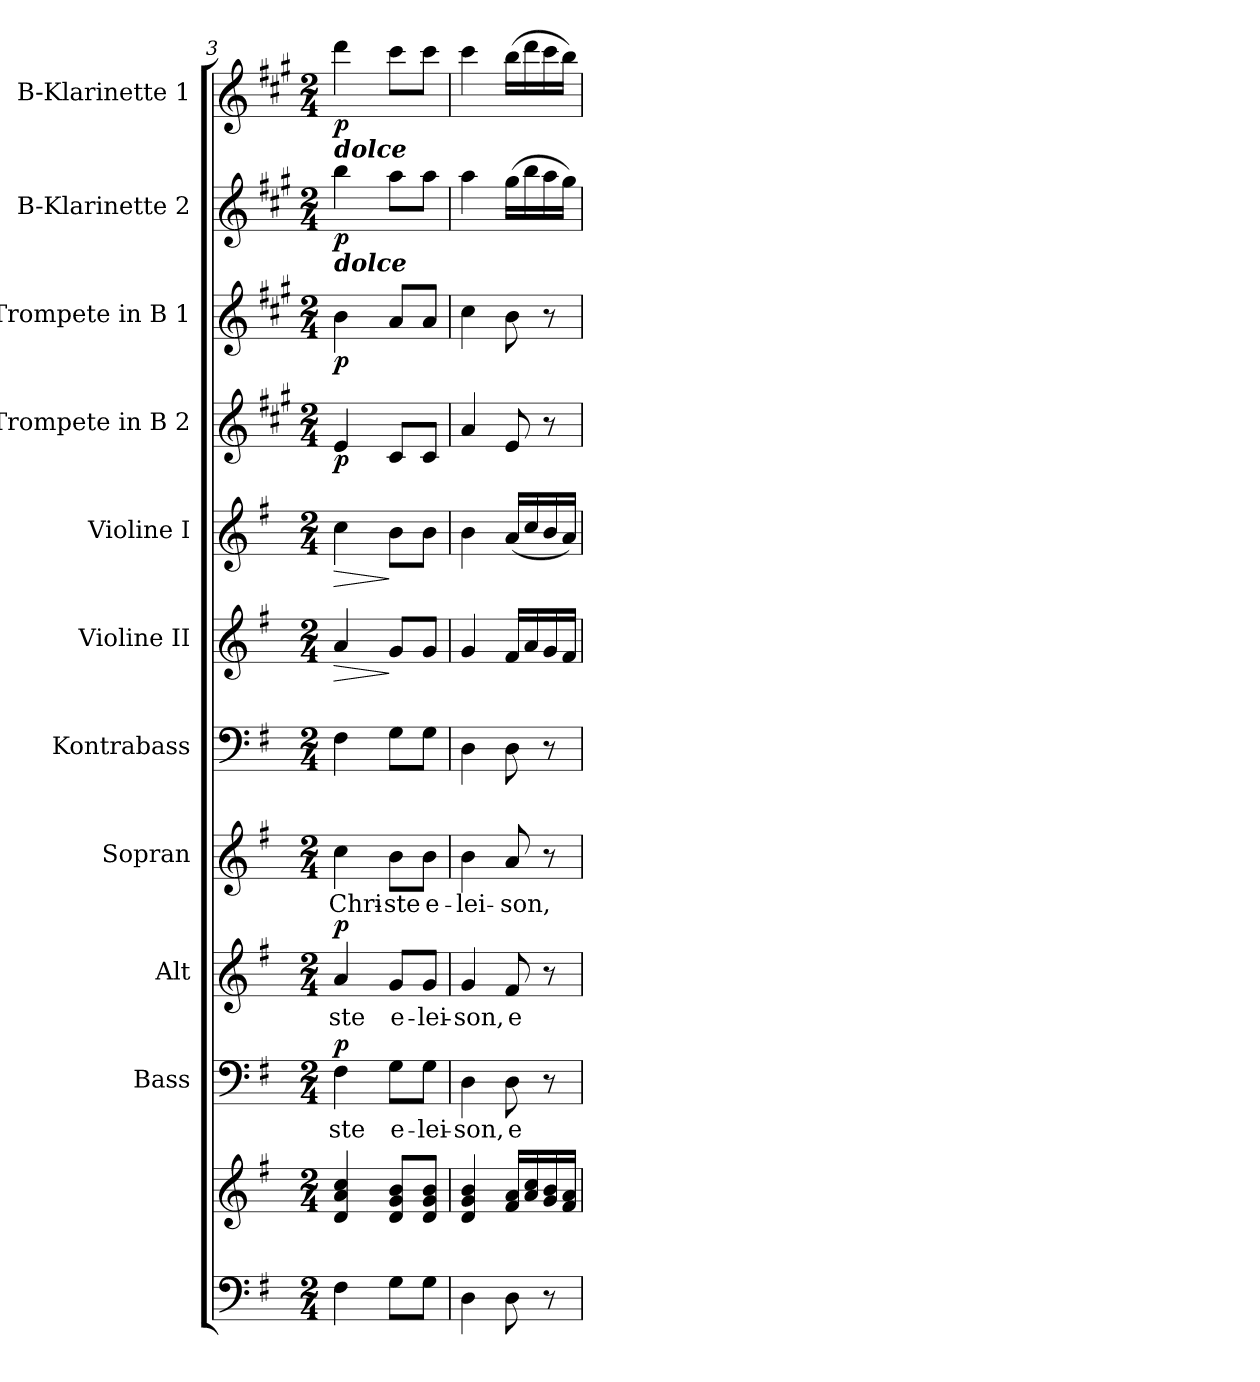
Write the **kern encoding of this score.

**kern	**kern	**kern	**text	**dynam	**kern	**text	**dynam	**kern	**text	**kern	**kern	**dynam	**kern	**dynam	**kern	**dynam	**kern	**dynam	**kern	**dynam	**kern	**dynam
*part11	*part11	*part10	*part10	*part10	*part9	*part9	*part9	*part8	*part8	*part7	*part6	*part6	*part5	*part5	*part4	*part4	*part3	*part3	*part2	*part2	*part1	*part1
*staff12	*staff11	*staff10	*staff10	*staff10	*staff9	*staff9	*staff9	*staff8	*staff8	*staff7	*staff6	*staff6	*staff5	*staff5	*staff4	*staff4	*staff3	*staff3	*staff2	*staff2	*staff1	*staff1
*	*	*I"Bass	*	*	*I"Alt	*	*	*I"Sopran	*	*I"Kontrabass	*I"Violine II	*	*I"Violine I	*	*I"Trompete in B 2	*	*I"Trompete in B 1	*	*I"B-Klarinette 2	*	*I"B-Klarinette 1	*
*	*	*I'B.	*	*	*I'A.	*	*	*I'S.	*	*I'Kb.	*I'Vl. II	*	*I'Vl. I	*	*I'Tr. 2	*	*I'Tr. 1	*	*I'B Kl. 2	*	*I'B Kl. 1	*
*clefF4	*clefG2	*clefF4	*	*	*clefG2	*	*	*clefG2	*	*clefF4	*clefG2	*	*clefG2	*	*clefG2	*	*clefG2	*	*clefG2	*	*clefG2	*
*	*	*	*	*	*	*	*	*	*	*ITrd7c12	*	*	*	*	*ITrd4c7	*	*ITrd4c7	*	*ITrd1c2	*	*ITrd1c2	*
*k[f#]	*k[f#]	*k[f#]	*	*	*k[f#]	*	*	*k[f#]	*	*k[f#]	*k[f#]	*	*k[f#]	*	*k[f#c#]	*	*k[f#c#]	*	*k[f#]	*	*k[f#]	*
*G:	*G:	*G:	*	*	*G:	*	*	*G:	*	*G:	*G:	*	*G:	*	*D:	*	*D:	*	*G:	*	*G:	*
*M2/4	*M2/4	*M2/4	*	*	*M2/4	*	*	*M2/4	*	*M2/4	*M2/4	*	*M2/4	*	*M2/4	*	*M2/4	*	*M2/4	*	*M2/4	*
=3	=3	=3	=3	=3	=3	=3	=3	=3	=3	=3	=3	=3	=3	=3	=3	=3	=3	=3	=3	=3	=3	=3
!	!	!	!	!	!	!	!	!	!	!	!	!	!	!	!	!	!	!	!	!	!LO:TX:b:Bi:t=dolce	!
!	!	!	!	!	!	!	!	!	!	!	!	!	!	!	!	!	!	!	!LO:TX:b:Bi:t=dolce	!	!	!
!	!	!	!LO:LY:b	!LO:DY:a	!	!LO:LY:b	!LO:DY:a	!	!LO:LY:b	!	!	!LO:HP:b	!	!LO:HP:b	!	!LO:DY:b	!	!LO:DY:b	!	!LO:DY:b	!	!LO:DY:b
4F#\	4d/ 4a/ 4cc/	4F#\	ste	p	4a/	ste	p	4cc\	Chri-	4FF#\	4a/	>	4cc\	>	4A/	p	4e\	p	4aa\	p	4ccc\	p
!	!	!	!LO:LY:b	!	!	!LO:LY:b	!	!	!LO:LY:b	!	!	!	!	!	!	!	!	!	!	!	!	!
8G\L	8d/ 8g/ 8b/L	8G\L	e-	.	8g/L	e-	.	8b\L	-ste	8GG\L	8g/L	]	8b\L	]	8F#/L	.	8d/L	.	8gg\L	.	8bb\L	.
!	!	!	!LO:LY:b	!	!	!LO:LY:b	!	!	!LO:LY:b	!	!	!	!	!	!	!	!	!	!	!	!	!
8G\J	8d/ 8g/ 8b/J	8G\J	-lei-	.	8g/J	-lei-	.	8b\J	e-	8GG\J	8g/J	.	8b\J	.	8F#/J	.	8d/J	.	8gg\J	.	8bb\J	.
=4	=4	=4	=4	=4	=4	=4	=4	=4	=4	=4	=4	=4	=4	=4	=4	=4	=4	=4	=4	=4	=4	=4
!	!	!	!LO:LY:b	!	!	!LO:LY:b	!	!	!LO:LY:b	!	!	!	!	!	!	!	!	!	!	!	!	!
4D\	4d/ 4g/ 4b/	4D\	-son,	.	4g/	-son,	.	4b\	-lei-	4DD\	4g/	.	4b\	.	4d/	.	4f#\	.	4gg\	.	4bb\	.
!	!	!	!LO:LY:b	!	!	!LO:LY:b	!	!	!LO:LY:b	!	!	!	!	!	!	!	!	!	!	!	!	!
8D\	16f#/ 16a/LL	8D\	e-	.	8f#/	e-	.	8a/	-son,	8DD\	16f#/LL	.	(<16a/LL	.	8A/	.	8e\	.	(>16ff#\LL	.	(>16aa\LL	.
.	16a/ 16cc/	.	.	.	.	.	.	.	.	.	16a/	.	16cc/	.	.	.	.	.	16aa\	.	16ccc\	.
8r	16g/ 16b/	8r	.	.	8r	.	.	8r	.	8r	16g/	.	16b/	.	8r	.	8r	.	16gg\	.	16bb\	.
.	16f#/ 16a/JJ	.	.	.	.	.	.	.	.	.	16f#/JJ	.	16a/JJ)	.	.	.	.	.	16ff#\JJ)	.	16aa\JJ)	.
=	=	=	=	=	=	=	=	=	=	=	=	=	=	=	=	=	=	=	=	=	=	=
*-	*-	*-	*-	*-	*-	*-	*-	*-	*-	*-	*-	*-	*-	*-	*-	*-	*-	*-	*-	*-	*-	*-
